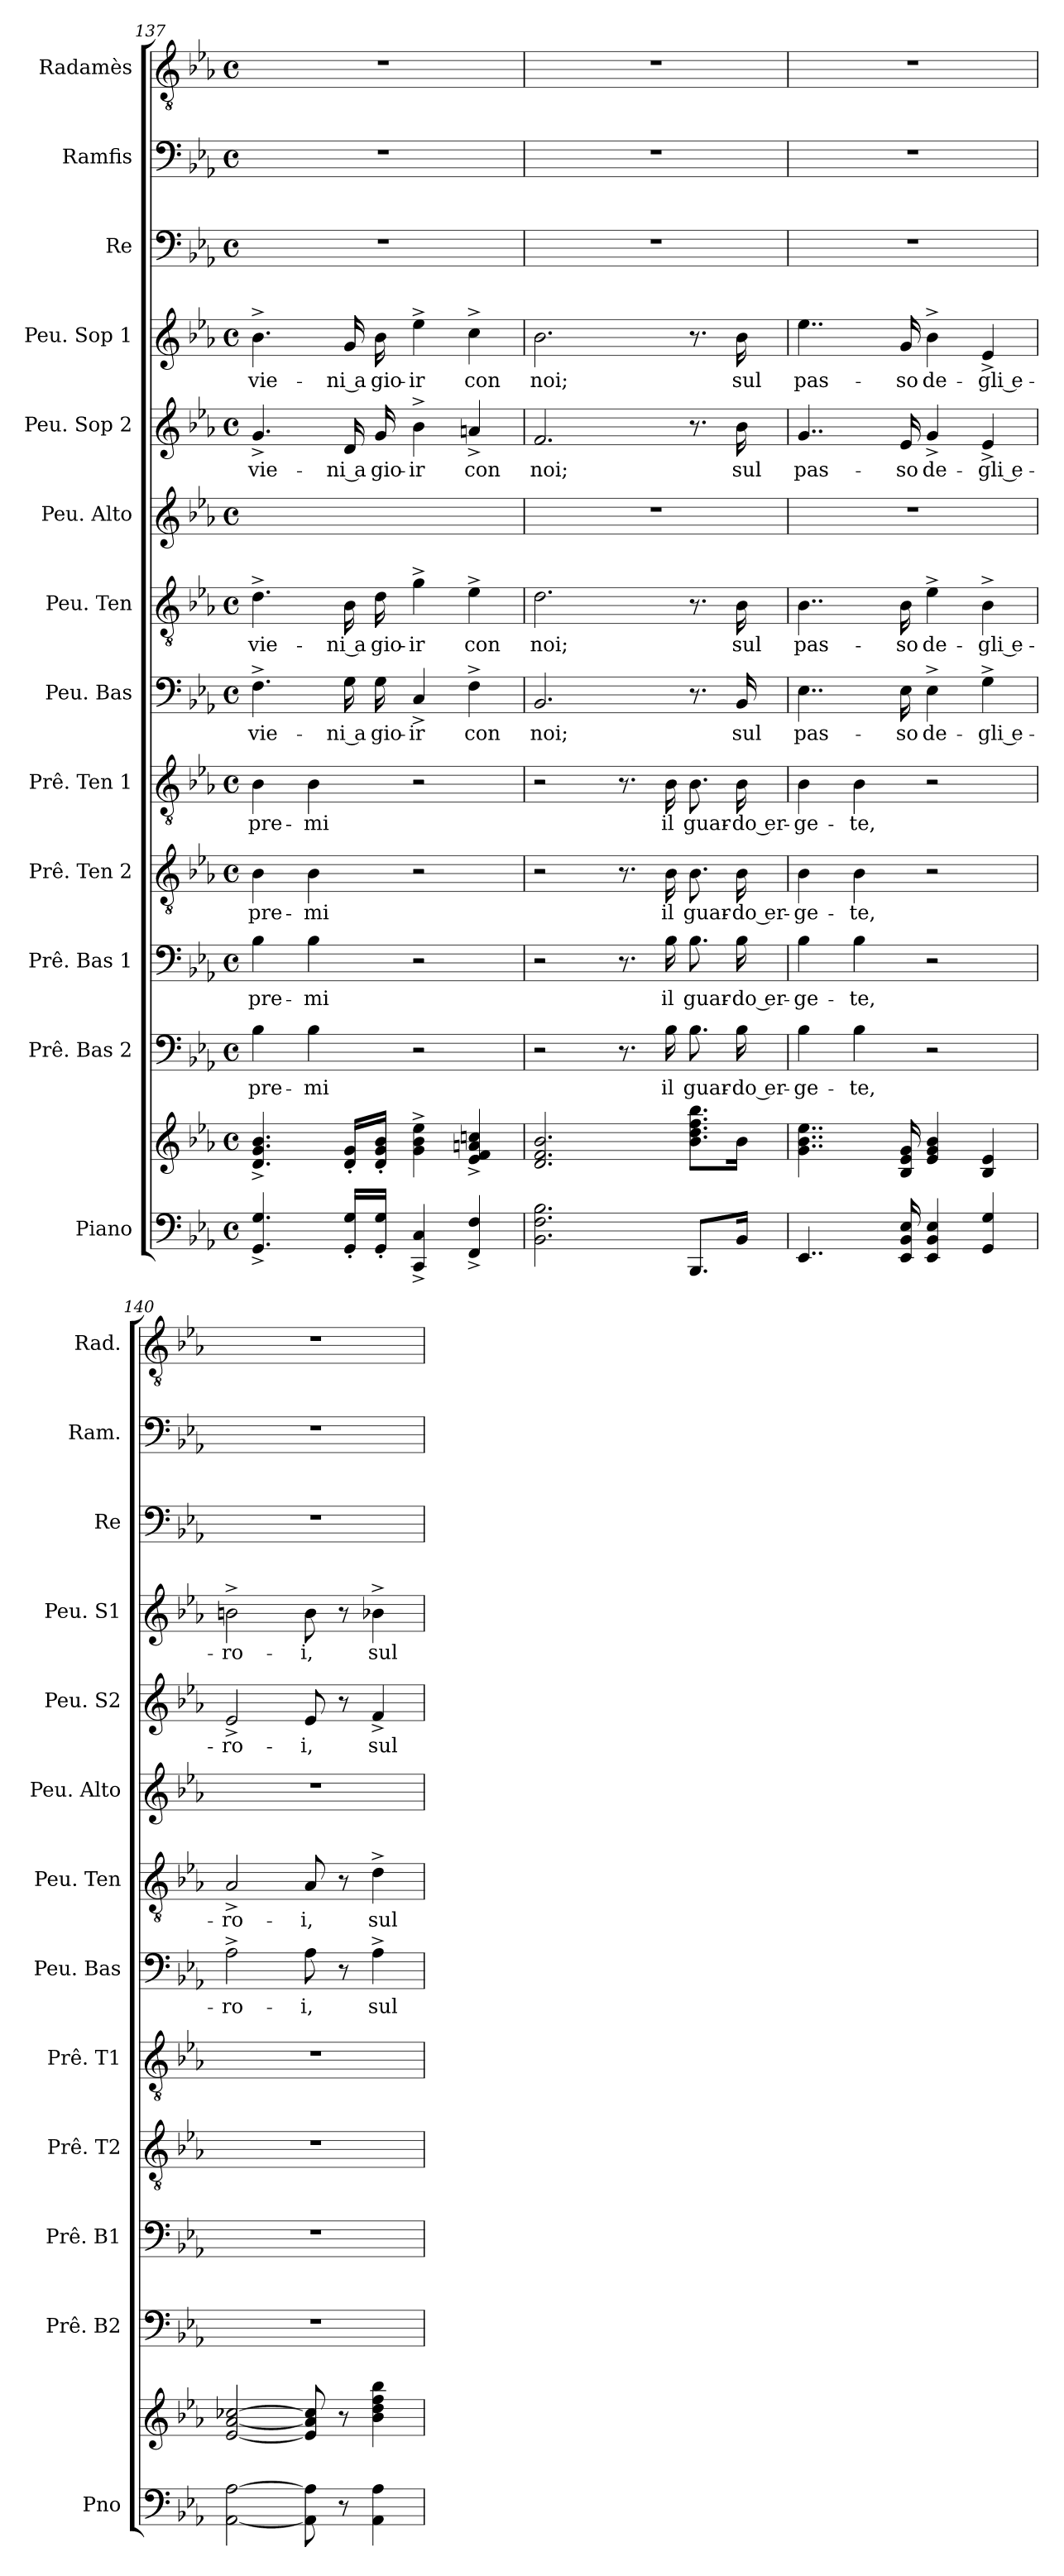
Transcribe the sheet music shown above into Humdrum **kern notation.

**kern	**kern	**kern	**text	**kern	**text	**kern	**text	**kern	**text	**kern	**text	**kern	**text	**kern	**kern	**text	**kern	**text	**kern	**kern	**kern
*part13	*part13	*part12	*part12	*part11	*part11	*part10	*part10	*part9	*part9	*part8	*part8	*part7	*part7	*part6	*part5	*part5	*part4	*part4	*part3	*part2	*part1
*staff14	*staff13	*staff12	*staff12	*staff11	*staff11	*staff10	*staff10	*staff9	*staff9	*staff8	*staff8	*staff7	*staff7	*staff6	*staff5	*staff5	*staff4	*staff4	*staff3	*staff2	*staff1
*I"Piano	*	*I"Prê. Bas 2	*	*I"Prê. Bas 1	*	*I"Prê. Ten 2	*	*I"Prê. Ten 1	*	*I"Peu. Bas	*	*I"Peu. Ten	*	*I"Peu. Alto	*I"Peu. Sop 2	*	*I"Peu. Sop 1	*	*I"Re	*I"Ramfis	*I"Radamès
*I'Pno	*	*I'Prê. B2	*	*I'Prê. B1	*	*I'Prê. T2	*	*I'Prê. T1	*	*I'Peu. Bas	*	*I'Peu. Ten	*	*I'Peu. Alto	*I'Peu. S2	*	*I'Peu. S1	*	*I'Re	*I'Ram.	*I'Rad.
*clefF4	*clefG2	*clefF4	*	*clefF4	*	*clefGv2	*	*clefGv2	*	*clefF4	*	*clefGv2	*	*clefG2	*clefG2	*	*clefG2	*	*clefF4	*clefF4	*clefGv2
*k[b-e-a-]	*k[b-e-a-]	*k[b-e-a-]	*	*k[b-e-a-]	*	*k[b-e-a-]	*	*k[b-e-a-]	*	*k[b-e-a-]	*	*k[b-e-a-]	*	*k[b-e-a-]	*k[b-e-a-]	*	*k[b-e-a-]	*	*k[b-e-a-]	*k[b-e-a-]	*k[b-e-a-]
*M4/4	*M4/4	*M4/4	*	*M4/4	*	*M4/4	*	*M4/4	*	*M4/4	*	*M4/4	*	*M4/4	*M4/4	*	*M4/4	*	*M4/4	*M4/4	*M4/4
*met(c)	*met(c)	*met(c)	*	*met(c)	*	*met(c)	*	*met(c)	*	*met(c)	*	*met(c)	*	*met(c)	*met(c)	*	*met(c)	*	*met(c)	*met(c)	*met(c)
=137	=137	=137	=137	=137	=137	=137	=137	=137	=137	=137	=137	=137	=137	=137	=137	=137	=137	=137	=137	=137	=137
!	!	!	!LO:LY:b:color=#0055FF	!	!LO:LY:b:color=#0055FF	!	!LO:LY:b:color=#0055FF	!	!LO:LY:b:color=#AA0000	!	!LO:LY:b:color=#0055FF	!	!LO:LY:b:color=#0055FF	!	!	!LO:LY:b:color=#0055FF	!	!LO:LY:b:color=#0055FF	!	!	!
4.GG/^ 4.G/^	4.d/^ 4.g/^ 4.b-/^	4B-\	-pre-	4B-\	-pre-	4B-\	-pre-	4B-\	-pre-	4.F^\	vie-	4.d^\	vie-	1ryy	4.g^/	vie-	4.b-^\	vie-	1r	1r	1r
!	!	!	!LO:LY:b:color=#0055FF	!	!LO:LY:b:color=#0055FF	!	!LO:LY:b:color=#0055FF	!	!LO:LY:b:color=#AA0000	!	!	!	!	!	!	!	!	!	!	!	!
.	.	4B-\	-mi	4B-\	-mi	4B-\	-mi	4B-\	-mi	.	.	.	.	.	.	.	.	.	.	.	.
!	!	!	!	!	!	!	!	!	!	!	!LO:LY:b:color=#0055FF	!	!LO:LY:b:color=#0055FF	!	!	!LO:LY:b:color=#0055FF	!	!LO:LY:b:color=#0055FF	!	!	!
16GG/' 16G/'LL	16d/' 16g/'LL	.	.	.	.	.	.	.	.	16G\	ni a	16B-\	ni a	.	16d/	ni a	16g/	ni a	.	.	.
!	!	!	!	!	!	!	!	!	!	!	!LO:LY:b:color=#0055FF	!	!LO:LY:b:color=#0055FF	!	!	!LO:LY:b:color=#0055FF	!	!LO:LY:b:color=#0055FF	!	!	!
16GG/' 16G/'JJ	16d/' 16g/' 16b-/'JJ	.	.	.	.	.	.	.	.	16G\	gio-	16d\	gio-	.	16g/	gio-	16b-\	gio-	.	.	.
!	!	!	!	!	!	!	!	!	!	!	!LO:LY:b:color=#0055FF	!	!LO:LY:b:color=#0055FF	!	!	!LO:LY:b:color=#0055FF	!	!LO:LY:b:color=#0055FF	!	!	!
4CC/^ 4C/^	4g\^ 4b-\^ 4ee-\^	2r	.	2r	.	2r	.	2r	.	4C^/	-ir	4g^\	-ir	.	4b-^\	-ir	4ee-^\	-ir	.	.	.
!	!	!	!	!	!	!	!	!	!	!	!LO:LY:b:color=#0055FF	!	!LO:LY:b:color=#0055FF	!	!	!LO:LY:b:color=#0055FF	!	!LO:LY:b:color=#0055FF	!	!	!
4FF/^ 4F/^	4e-/^ 4f/^ 4an/^ 4ccn/^	.	.	.	.	.	.	.	.	4F^\	con	4e-^\	con	.	4an^/	con	4cc^\	con	.	.	.
!!LO:PB:g=z
=138	=138	=138	=138	=138	=138	=138	=138	=138	=138	=138	=138	=138	=138	=138	=138	=138	=138	=138	=138	=138	=138
!	!	!	!	!	!	!	!	!	!	!	!LO:LY:b:color=#0055FF	!	!LO:LY:b:color=#0055FF	!	!	!LO:LY:b:color=#0055FF	!	!LO:LY:b:color=#0055FF	!	!	!
2.BB-\ 2.F\ 2.B-\	2.d/ 2.f/ 2.b-/	2r	.	2r	.	2r	.	2r	.	2.BB-/	noi;	2.d\	noi;	1r	2.f/	noi;	2.b-\	noi;	1r	1r	1r
.	.	8.r	.	8.r	.	8.r	.	8.r	.	.	.	.	.	.	.	.	.	.	.	.	.
!	!	!	!LO:LY:b:color=#0055FF	!	!LO:LY:b:color=#0055FF	!	!LO:LY:b:color=#0055FF	!	!LO:LY:b:color=#AA0000	!	!	!	!	!	!	!	!	!	!	!	!
.	.	16B-\	il	16B-\	il	16B-\	il	16B-\	il	.	.	.	.	.	.	.	.	.	.	.	.
!	!	!	!LO:LY:b:color=#0055FF	!	!LO:LY:b:color=#0055FF	!	!LO:LY:b:color=#0055FF	!	!LO:LY:b:color=#AA0000	!	!	!	!	!	!	!	!	!	!	!	!
8.BBB-/L	8.b-\ 8.dd\ 8.ff\ 8.bb-\L	8.B-\	guar-	8.B-\	guar-	8.B-\	guar-	8.B-\	guar-	8.r	.	8.r	.	.	8.r	.	8.r	.	.	.	.
!	!	!	!LO:LY:b:color=#0055FF	!	!LO:LY:b:color=#0055FF	!	!LO:LY:b:color=#0055FF	!	!LO:LY:b:color=#AA0000	!	!LO:LY:b:color=#0055FF	!	!LO:LY:b:color=#0055FF	!	!	!LO:LY:b:color=#0055FF	!	!LO:LY:b:color=#0055FF	!	!	!
16BB-/Jk	16b-\Jk	16B-\	do er-	16B-\	do er-	16B-\	do er-	16B-\	do er-	16BB-/	sul	16B-\	sul	.	16b-\	sul	16b-\	sul	.	.	.
=139	=139	=139	=139	=139	=139	=139	=139	=139	=139	=139	=139	=139	=139	=139	=139	=139	=139	=139	=139	=139	=139
!	!	!	!LO:LY:b:color=#0055FF	!	!LO:LY:b:color=#0055FF	!	!LO:LY:b:color=#0055FF	!	!LO:LY:b:color=#AA0000	!	!LO:LY:b:color=#0055FF	!	!LO:LY:b:color=#0055FF	!	!	!LO:LY:b:color=#0055FF	!	!LO:LY:b:color=#0055FF	!	!	!
4..EE-/	4..g\ 4..b-\ 4..ee-\	4B-\	-ge-	4B-\	-ge-	4B-\	-ge-	4B-\	-ge-	4..E-\	pas-	4..B-\	pas-	1r	4..g/	pas-	4..ee-\	pas-	1r	1r	1r
!	!	!	!LO:LY:b:color=#0055FF	!	!LO:LY:b:color=#0055FF	!	!LO:LY:b:color=#0055FF	!	!LO:LY:b:color=#AA0000	!	!	!	!	!	!	!	!	!	!	!	!
.	.	4B-\	-te,	4B-\	-te,	4B-\	-te,	4B-\	-te,	.	.	.	.	.	.	.	.	.	.	.	.
!	!	!	!	!	!	!	!	!	!	!	!LO:LY:b:color=#0055FF	!	!LO:LY:b:color=#0055FF	!	!	!LO:LY:b:color=#0055FF	!	!LO:LY:b:color=#0055FF	!	!	!
16EE-/ 16BB-/ 16E-/	16B-/ 16e-/ 16g/	.	.	.	.	.	.	.	.	16E-\	-so	16B-\	-so	.	16e-/	-so	16g/	-so	.	.	.
!	!	!	!	!	!	!	!	!	!	!	!LO:LY:b:color=#0055FF	!	!LO:LY:b:color=#0055FF	!	!	!LO:LY:b:color=#0055FF	!	!LO:LY:b:color=#0055FF	!	!	!
4EE-/ 4BB-/ 4E-/	4e-/ 4g/ 4b-/	2r	.	2r	.	2r	.	2r	.	4E-^\	de-	4e-^\	de-	.	4g^/	de-	4b-^\	de-	.	.	.
!	!	!	!	!	!	!	!	!	!	!	!LO:LY:b:color=#0055FF	!	!LO:LY:b:color=#0055FF	!	!	!LO:LY:b:color=#0055FF	!	!LO:LY:b:color=#0055FF	!	!	!
4GG/ 4G/	4B-/ 4e-/	.	.	.	.	.	.	.	.	4G^\	gli e-	4B-^\	gli e-	.	4e-^/	gli e-	4e-^/	gli e-	.	.	.
=140	=140	=140	=140	=140	=140	=140	=140	=140	=140	=140	=140	=140	=140	=140	=140	=140	=140	=140	=140	=140	=140
!	!	!	!	!	!	!	!	!	!	!	!LO:LY:b:color=#0055FF	!	!LO:LY:b:color=#0055FF	!	!	!LO:LY:b:color=#0055FF	!	!LO:LY:b:color=#0055FF	!	!	!
[2AA-\ [2A-\	[2e-/ [2a-/ [2cc-X/	1r	.	1r	.	1r	.	1r	.	2A-^\	-ro-	2A-^/	-ro-	1r	2e-^/	-ro-	2bn^\	-ro-	1r	1r	1r
!	!	!	!	!	!	!	!	!	!	!	!LO:LY:b:color=#0055FF	!	!LO:LY:b:color=#0055FF	!	!	!LO:LY:b:color=#0055FF	!	!LO:LY:b:color=#0055FF	!	!	!
8AA-\] 8A-\]	8e-/] 8a-/] 8cc-/]	.	.	.	.	.	.	.	.	8A-\	-i,	8A-/	-i,	.	8e-/	-i,	8b\	-i,	.	.	.
8r	8r	.	.	.	.	.	.	.	.	8r	.	8r	.	.	8r	.	8r	.	.	.	.
!	!	!	!	!	!	!	!	!	!	!	!LO:LY:b:color=#0055FF	!	!LO:LY:b:color=#0055FF	!	!	!LO:LY:b:color=#0055FF	!	!LO:LY:b:color=#0055FF	!	!	!
4AA-\ 4A-\	4b-\ 4dd\ 4ff\ 4bb-\	.	.	.	.	.	.	.	.	4A-^\	sul	4d^\	sul	.	4f^/	sul	4b-X^\	sul	.	.	.
=	=	=	=	=	=	=	=	=	=	=	=	=	=	=	=	=	=	=	=	=	=
*-	*-	*-	*-	*-	*-	*-	*-	*-	*-	*-	*-	*-	*-	*-	*-	*-	*-	*-	*-	*-	*-
